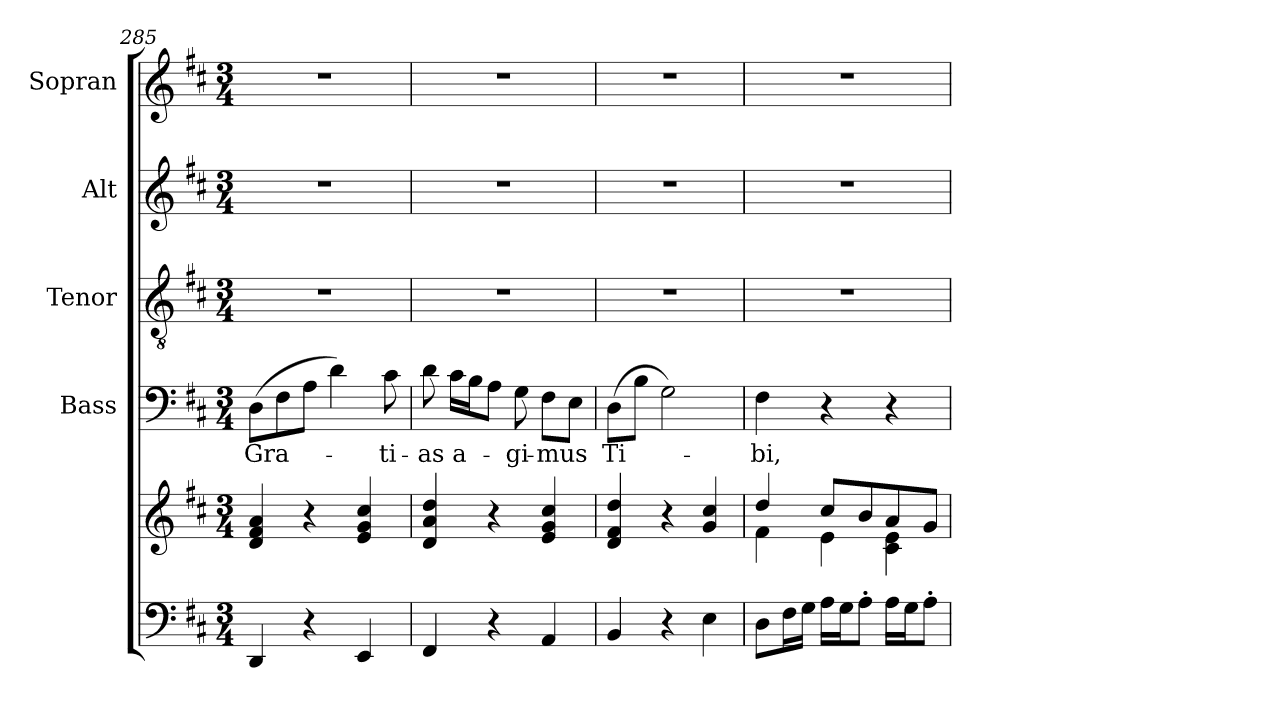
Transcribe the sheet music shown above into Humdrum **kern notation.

**kern	**kern	**kern	**text	**kern	**kern	**kern
*part5	*part5	*part4	*part4	*part3	*part2	*part1
*staff6	*staff5	*staff4	*staff4	*staff3	*staff2	*staff1
*	*	*I"Bass	*	*I"Tenor	*I"Alt	*I"Sopran
*	*	*I'B.	*	*I'T.	*I'A.	*I'S.
*clefF4	*clefG2	*clefF4	*	*clefGv2	*clefG2	*clefG2
*k[f#c#]	*k[f#c#]	*k[f#c#]	*	*k[f#c#]	*k[f#c#]	*k[f#c#]
*D:	*D:	*D:	*	*D:	*D:	*D:
*M3/4	*M3/4	*M3/4	*	*M3/4	*M3/4	*M3/4
=285	=285	=285	=285	=285	=285	=285
!	!	!	!LO:LY:b	!	!	!
4DD/	4d/ 4f#/ 4a/	(>8D\L	Gra-	2.r	2.r	2.r
.	.	8F#\	.	.	.	.
4r	4r	8A\J	.	.	.	.
.	.	4d\)	.	.	.	.
4EE/	4e/ 4g/ 4cc#/	.	.	.	.	.
!	!	!	!LO:LY:b	!	!	!
.	.	8c#\	-ti-	.	.	.
=286	=286	=286	=286	=286	=286	=286
!	!	!	!LO:LY:b	!	!	!
4FF#/	4d/ 4a/ 4dd/	8d\	-as	2.r	2.r	2.r
!	!	!	!LO:LY:b	!	!	!
.	.	16c#\LL	a-	.	.	.
.	.	16B\J	.	.	.	.
4r	4r	8A\J	.	.	.	.
!	!	!	!LO:LY:b	!	!	!
.	.	8G\	-gi-	.	.	.
!	!	!	!LO:LY:b	!	!	!
4AA/	4e/ 4g/ 4cc#/	8F#\L	-mus	.	.	.
.	.	8E\J	.	.	.	.
!!LO:LB:g=z
=287	=287	=287	=287	=287	=287	=287
!	!	!	!LO:LY:b	!	!	!
4BB/	4d/ 4f#/ 4dd/	(>8D\L	Ti-	2.r	2.r	2.r
.	.	8B\J	.	.	.	.
4r	4r	2G\)	.	.	.	.
4E\	4g/ 4cc#/	.	.	.	.	.
=288	=288	=288	=288	=288	=288	=288
*	*^	*	*	*	*	*
!	!	!	!	!LO:LY:b	!	!	!
8D\L	4dd/	4f#\	4F#\	-bi,	2.r	2.r	2.r
16F#\L	.	.	.	.	.	.	.
16G\JJ	.	.	.	.	.	.	.
16A\LL	8cc#/L	4e\	4r	.	.	.	.
16G\J	.	.	.	.	.	.	.
8A'>\J	8b/	.	.	.	.	.	.
16A\LL	8a/	4c#\ 4e\	4r	.	.	.	.
16G\J	.	.	.	.	.	.	.
8A'>\J	8g/J	.	.	.	.	.	.
*	*v	*v	*	*	*	*	*
=	=	=	=	=	=	=
*-	*-	*-	*-	*-	*-	*-
